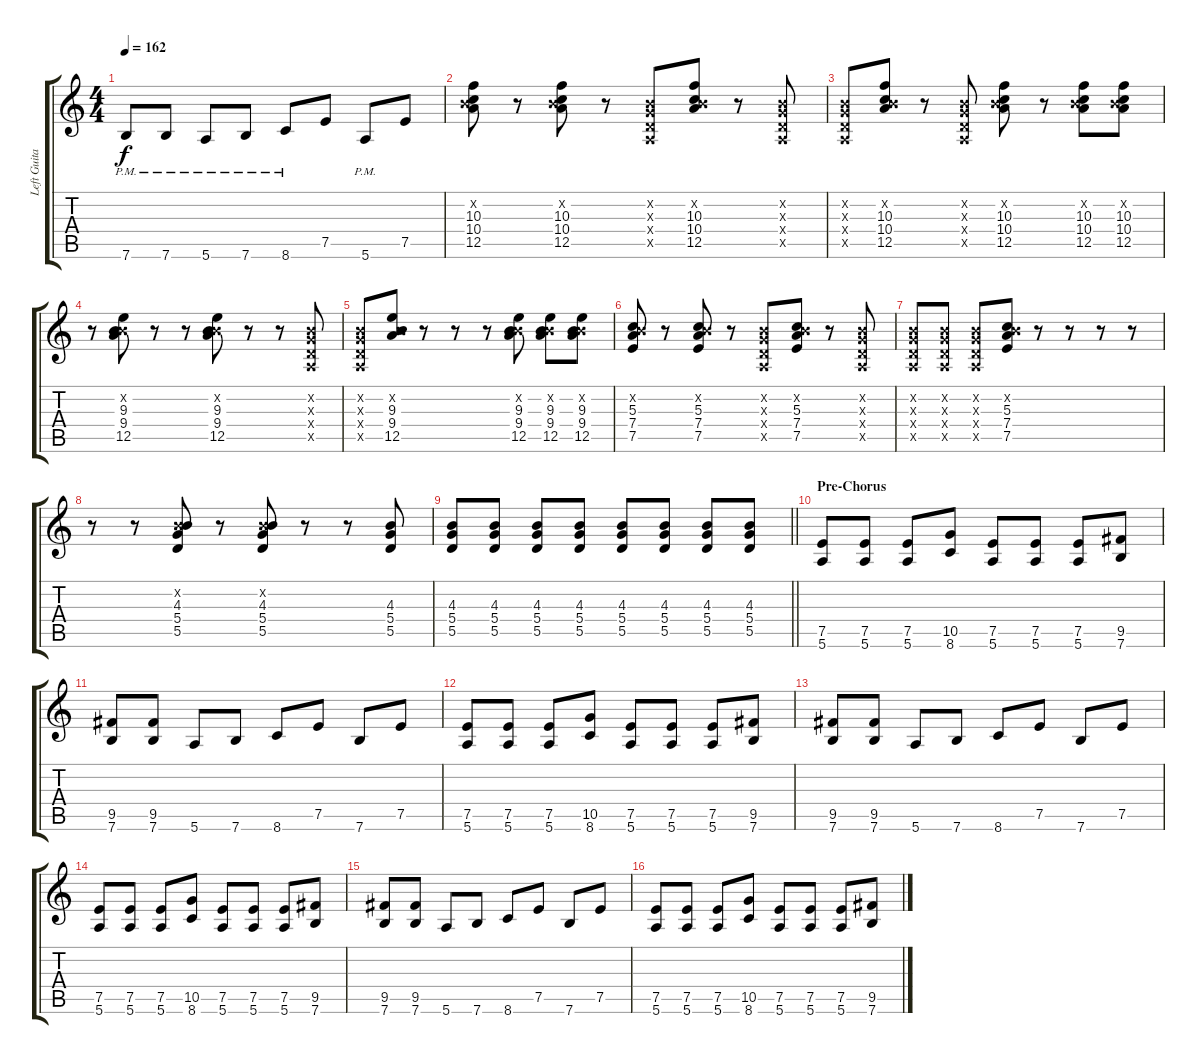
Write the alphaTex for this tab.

\track ("Left Guitar" "Left Guita") {instrument distortionguitar}
\staff {score tabs}
\tuning (E4 B3 G3 D3 A2 E2) {hide}
\ts (4 4)
\tempo 162
\clef g2
\ks aminor
7.6{pm}.8{dy f} 7.6{pm}.8 5.6{pm}.8 7.6{pm}.8 8.6{pm}.8 7.5.8 5.6{pm}.8 7.5.8 |
(0.2{x} 10.3 10.4 12.5).8 r.8 (0.2{x} 10.3 10.4 12.5).8 r.8 (0.2{x} 0.3{x} 0.4{x} 0.5{x}).8 (0.2{x} 10.3 10.4 12.5).8 r.8 (0.2{x} 0.3{x} 0.4{x} 0.5{x}).8 |
(0.2{x} 0.3{x} 0.4{x} 0.5{x}).8 (0.2{x} 10.3 10.4 12.5).8 r.8 (0.2{x} 0.3{x} 0.4{x} 0.5{x}).8 (0.2{x} 10.3 10.4 12.5).8 r.8 (0.2{x} 10.3 10.4 12.5).8 (0.2{x} 10.3 10.4 12.5).8 |
r.8 (0.2{x} 9.3 9.4 12.5).8 r.8 r.8 (0.2{x} 9.3 9.4 12.5).8 r.8 r.8 (0.2{x} 0.3{x} 0.4{x} 0.5{x}).8 |
(0.2{x} 0.3{x} 0.4{x} 0.5{x}).8 (0.2{x} 9.3 9.4 12.5).8 r.8 r.8 r.8 (0.2{x} 9.3 9.4 12.5).8 (0.2{x} 9.3 9.4 12.5).8 (0.2{x} 9.3 9.4 12.5).8 |
(0.2{x} 5.3 7.4 7.5).8 r.8 (0.2{x} 5.3 7.4 7.5).8 r.8 (0.2{x} 0.3{x} 0.4{x} 0.5{x}).8 (0.2{x} 5.3 7.4 7.5).8 r.8 (0.2{x} 0.3{x} 0.4{x} 0.5{x}).8 |
(0.2{x} 0.3{x} 0.4{x} 0.5{x}).8 (0.2{x} 0.3{x} 0.4{x} 0.5{x}).8 (0.2{x} 0.3{x} 0.4{x} 0.5{x}).8 (0.2{x} 5.3 7.4 7.5).8 r.8 r.8 r.8 r.8 |
r.8 r.8 (0.2{x} 4.3 5.4 5.5).8 r.8 (0.2{x} 4.3 5.4 5.5).8 r.8 r.8 (4.3 5.4 5.5).8 |
\barLineRight lightlight
(4.3 5.4 5.5).8 (4.3 5.4 5.5).8 (4.3 5.4 5.5).8 (4.3 5.4 5.5).8 (4.3 5.4 5.5).8 (4.3 5.4 5.5).8 (4.3 5.4 5.5).8 (4.3 5.4 5.5).8 |
\section ("" "Pre-Chorus")
\ks c
(7.5 5.6).8 (7.5 5.6).8 (7.5 5.6).8 (10.5 8.6).8 (7.5 5.6).8 (7.5 5.6).8 (7.5 5.6).8 (9.5 7.6).8 |
(9.5 7.6).8 (9.5 7.6).8 5.6.8 7.6.8 8.6.8 7.5.8 7.6.8 7.5.8 |
(7.5 5.6).8 (7.5 5.6).8 (7.5 5.6).8 (10.5 8.6).8 (7.5 5.6).8 (7.5 5.6).8 (7.5 5.6).8 (9.5 7.6).8 |
(9.5 7.6).8 (9.5 7.6).8 5.6.8 7.6.8 8.6.8 7.5.8 7.6.8 7.5.8 |
(7.5 5.6).8 (7.5 5.6).8 (7.5 5.6).8 (10.5 8.6).8 (7.5 5.6).8 (7.5 5.6).8 (7.5 5.6).8 (9.5 7.6).8 |
(9.5 7.6).8 (9.5 7.6).8 5.6.8 7.6.8 8.6.8 7.5.8 7.6.8 7.5.8 |
(7.5 5.6).8 (7.5 5.6).8 (7.5 5.6).8 (10.5 8.6).8 (7.5 5.6).8 (7.5 5.6).8 (7.5 5.6).8 (9.5 7.6).8
